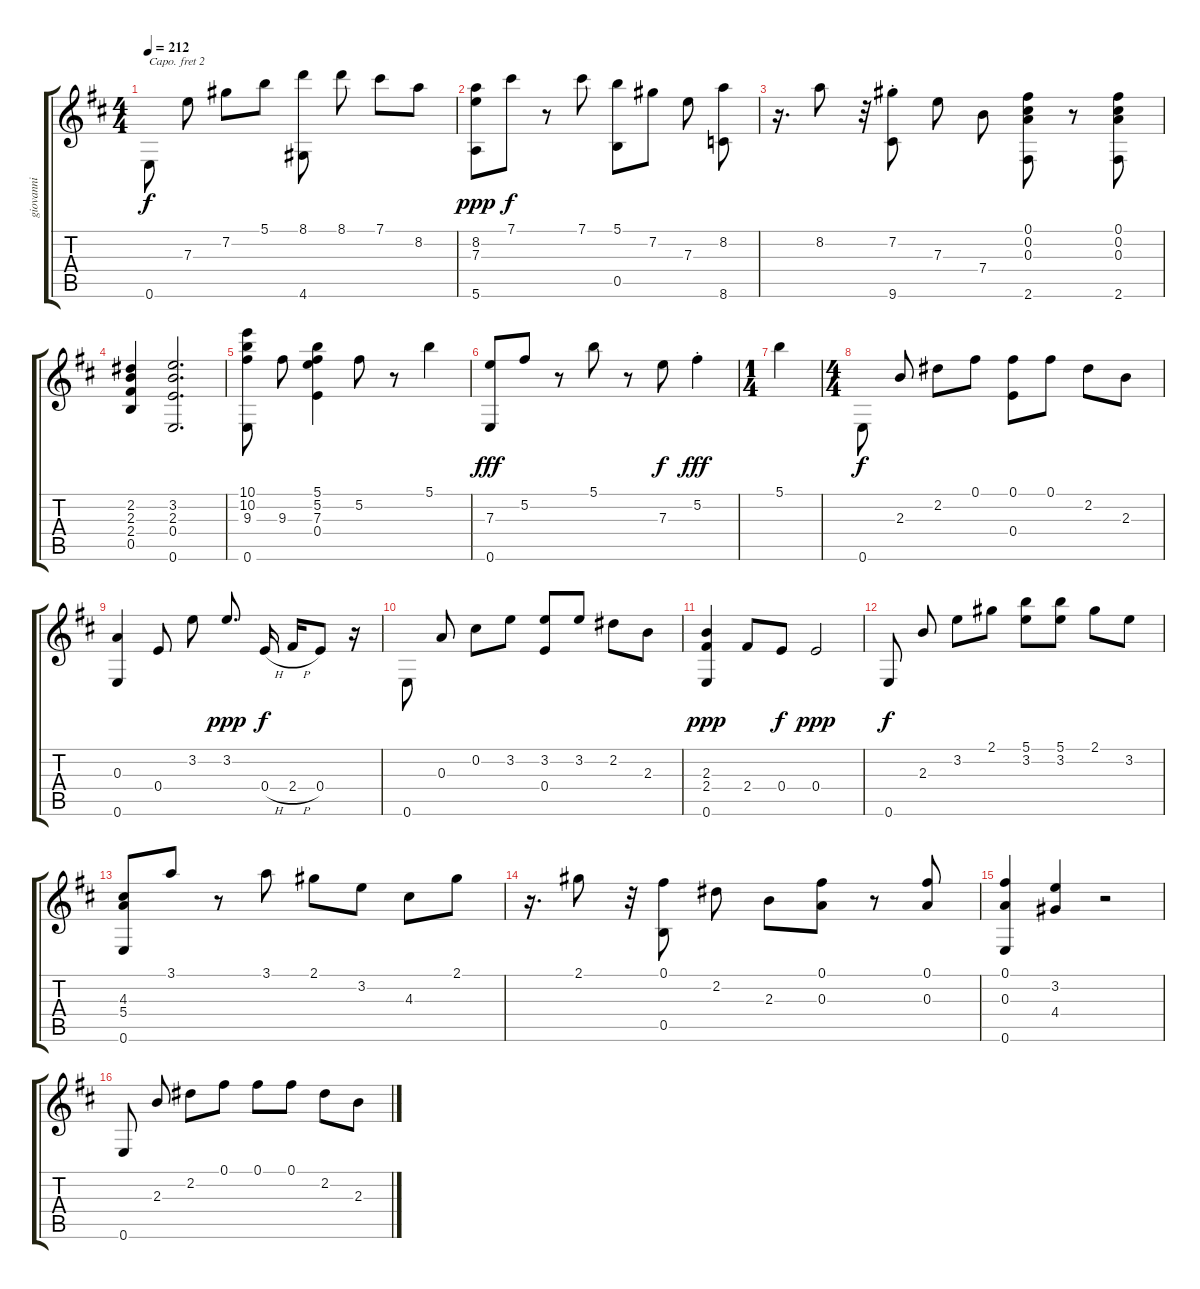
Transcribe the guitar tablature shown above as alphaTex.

\track ("giovanni" "giovanni") {instrument acousticguitarnylon}
\staff {score tabs}
\capo 2
\tuning (E4 B3 G3 D3 A2 D2) {hide}
\ts (4 4)
\tempo 212
\clef g2
\ks d
0.6.8{dy f beam Down beam split} 7.3.8 7.2.8 5.1.8{beam split} (8.1 4.6).8{beam Down beam split} 8.1.8 7.1.8 8.2.8 |
(8.2 7.3 5.6).8{dy ppp} 7.1.8{dy f} r.8 7.1.8 (5.1 0.5).8 7.2.8 7.3.8{beam split} (8.2 8.6).8{beam Down} |
r.16{d} 8.2.8 r.32{beam split} (7.2 9.6{st}).8{beam Down beam split} 7.3.8 7.4.8{beam split} (0.1 0.2 0.3 2.6).8{beam Down} r.8{beam split} (0.1 0.2 0.3 2.6).8{beam Down} |
(2.2 2.3 2.4 0.5).4{beam Up} (3.2 2.3 0.4 0.6).2{d beam Up} |
(10.1 10.2 9.3 0.6).8{beam Down beam split} 9.3.8 (5.1 5.2 7.3 0.4).4 5.2.8 r.8 5.1.4 |
(7.3 0.6).8{dy fff} 5.2.8 r.8 5.1.8 r.8 7.3.8{dy f} 5.2{st}.4{dy fff} |
\ts (1 4)
5.1.4 |
\ts (4 4)
0.6.8{dy f beam Down beam split} 2.3.8{beam Up beam split} 2.2.8 0.1.8 (0.1 0.4).8 0.1.8 2.2.8 2.3.8 |
(0.3 0.6).4{beam Up} 0.4.8{beam Up beam split} 3.2.8{beam split} 3.2.8{d dy ppp beam Up beam split} 0.4{h}.16{dy f} 2.4{h}.16 0.4.8 r.16 |
0.6.8{beam Down beam split} 0.3.8{beam Up beam split} 0.2.8 3.2.8 (3.2 0.4).8 3.2.8 2.2.8 2.3.8 |
(2.3 2.4 0.6).4{dy ppp beam Up beam split} 2.4.8 0.4.8{dy f beam split} 0.4.2{dy ppp beam Up} |
0.6.8{dy f beam split} 2.3.8{beam Up beam split} 3.2.8 2.1.8 (5.1 3.2).8 (5.1 3.2).8 2.1.8 3.2.8 |
(4.3 5.4 0.6).8 3.1.8 r.8 3.1.8 2.1.8 3.2.8 4.3.8 2.1.8 |
r.16{d} 2.1.8 r.32{beam split} (0.1 0.5).8{beam Down beam split} 2.2.8 2.3.8 (0.1 0.3).8 r.8{beam split} (0.1 0.3).8{beam Up} |
(0.1 0.3 0.6).4{beam Up beam split} (3.2 4.4).4{beam Up} r.2 |
0.6.8{beam split} 2.3.8{beam Up beam split} 2.2.8 0.1.8 0.1.8 0.1.8 2.2.8 2.3.8
